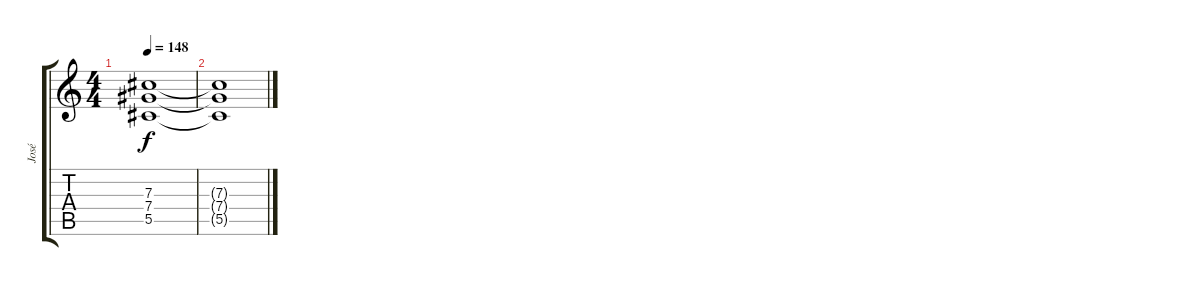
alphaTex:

\track ("José" "José") {instrument distortionguitar}
\staff {score tabs}
\tuning (Eb4 Bb3 Gb3 Db3 Ab2 Eb2) {hide}
\ts (4 4)
\tempo 148
\clef g2
\ks c
(7.3{t} 7.4{t} 5.5{t}).1{dy f} |
(7.3{t} 7.4{t} 5.5{t}).1
